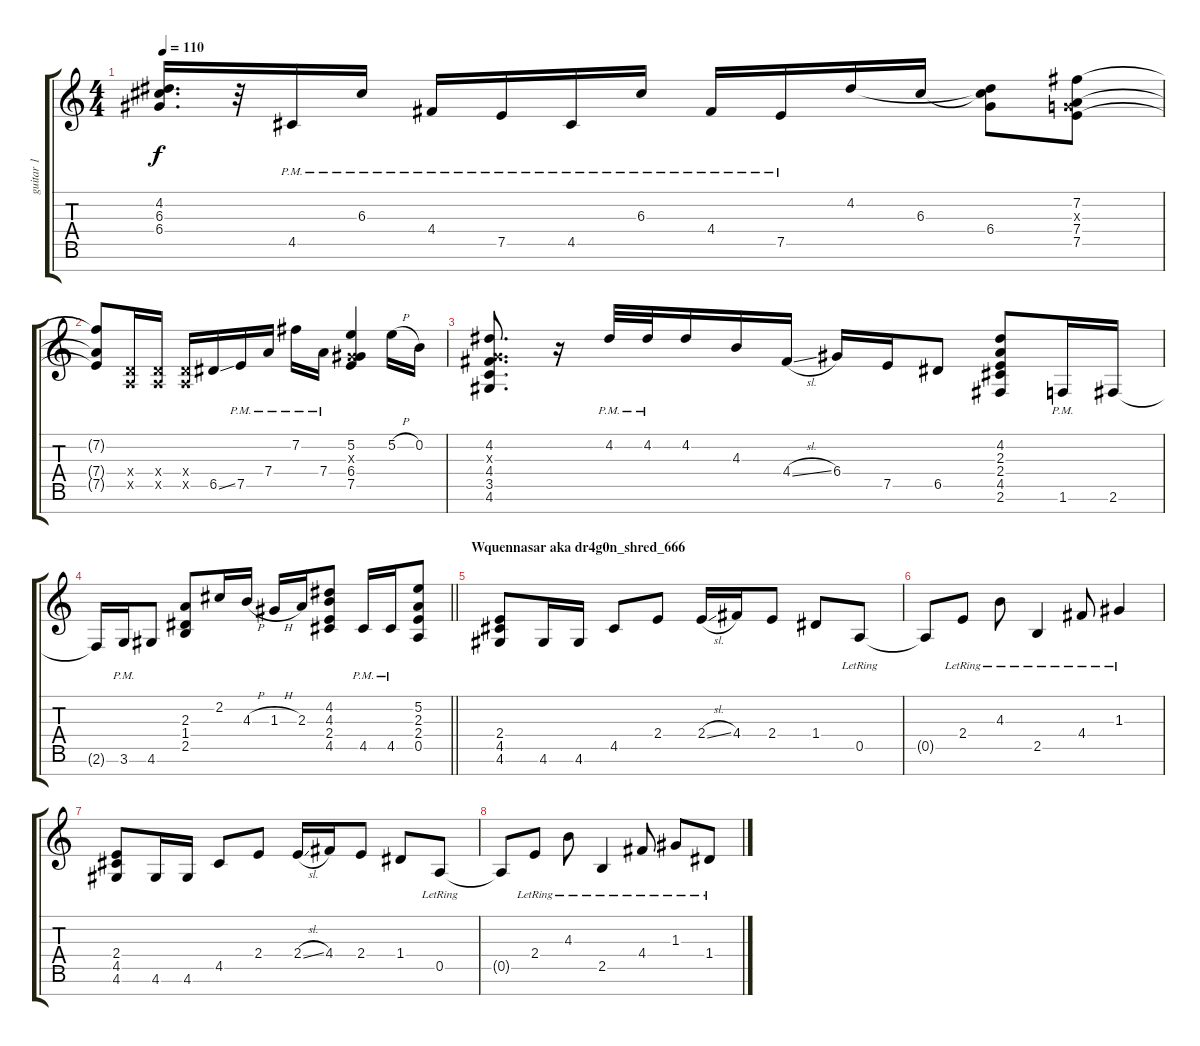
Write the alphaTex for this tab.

\track ("guitar 1" "guitar 1") {instrument acousticguitarsteel}
\staff {score tabs}
\tuning (E4 B3 G3 D3 A2 E2 B1) {hide}
\ts (4 4)
\tempo 110
\clef g2
\ks c
(4.2 6.3 6.4).16{d dy f instrument overdrivenguitar} r.32 4.5{pm}.16 6.3{pm}.16 4.4{pm}.16 7.5{pm}.16 4.5{pm}.16 6.3{pm}.16 4.4{pm}.16 7.5{pm}.16 4.2.16 6.3.16 (4.2{t} 6.3{t} 6.4).8 (7.2 0.3{x} 7.4 7.5).8 |
(7.2{t} 7.4{t} 7.5{t}).8 (0.4{x} 0.5{x}).16 (0.4{x} 0.5{x}).16 (0.4{x} 0.5{x}).16 6.5{ss}.16 7.5{pm}.16 7.4{pm}.16 7.2{pm}.16 7.4{pm}.16 (5.2 0.3{x} 6.4 7.5).4 5.2{h}.16 0.2.16 |
(4.2 0.3{x} 4.4 3.5 4.6).8{d} r.16 4.2{pm}.32 4.2{pm}.32 4.2.16 4.3.16 4.4{sl}.16 6.4.16 7.5.16 6.5.8 (4.2 2.3 2.4 4.5 2.6).8 1.6{pm}.16 2.6.16 |
\barLineRight lightlight
2.6{t}.16 3.6{pm}.16 4.6.8 (2.3 1.4 2.5).8 2.2.16 4.3{h}.16 1.3{h}.16 2.3.16 (4.2 4.3 2.4 4.5).8 4.5{pm}.16 4.5{pm}.16 (5.2 2.3 2.4 0.5).8 |
\section ("" "Wquennasar aka dr4g0n_shred_666")
(2.4 4.5 4.6).8 4.6.16 4.6.16 4.5.8 2.4.8 2.4{sl}.16 4.4.16 2.4.8 1.4.8 0.5{lr}.8 |
0.5{t}.8 2.4{lr}.8 4.3{lr}.8 2.5{lr}.4 4.4{lr}.8 1.3{lr}.4 |
(2.4 4.5 4.6).8 4.6.16 4.6.16 4.5.8 2.4.8 2.4{sl}.16 4.4.16 2.4.8 1.4.8 0.5{lr}.8 |
0.5{t}.8 2.4{lr}.8 4.3{lr}.8 2.5{lr}.4 4.4{lr}.8 1.3{lr}.8 1.4{lr}.8
